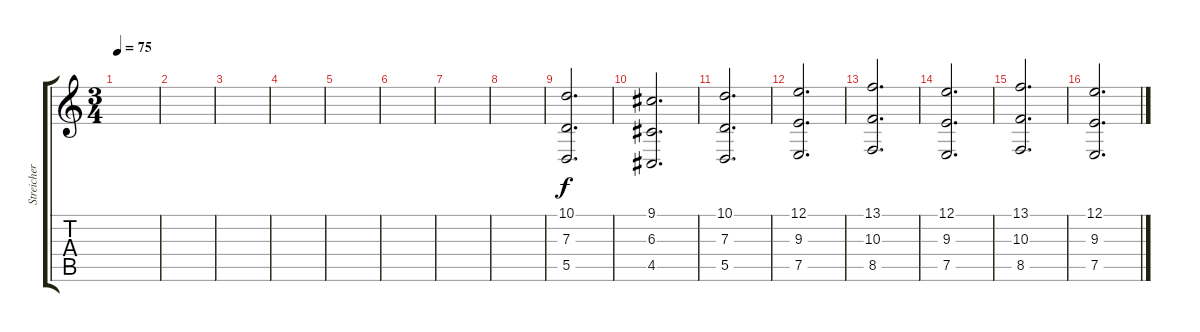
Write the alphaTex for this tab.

\track ("Streicher" "Streicher") {instrument stringensemble2}
\staff {score tabs}
\tuning (E4 B3 G3 D3 A2 D2) {hide}
\ts (3 4)
\tempo 75
\clef g2
\ks c
|
|
|
|
|
|
|
|
(10.1 7.3 5.5).2{d} |
(9.1 6.3 4.5).2{d} |
(10.1 7.3 5.5).2{d} |
(12.1 9.3 7.5).2{d} |
(13.1 10.3 8.5).2{d} |
(12.1 9.3 7.5).2{d} |
(13.1 10.3 8.5).2{d} |
(12.1 9.3 7.5).2{d}
